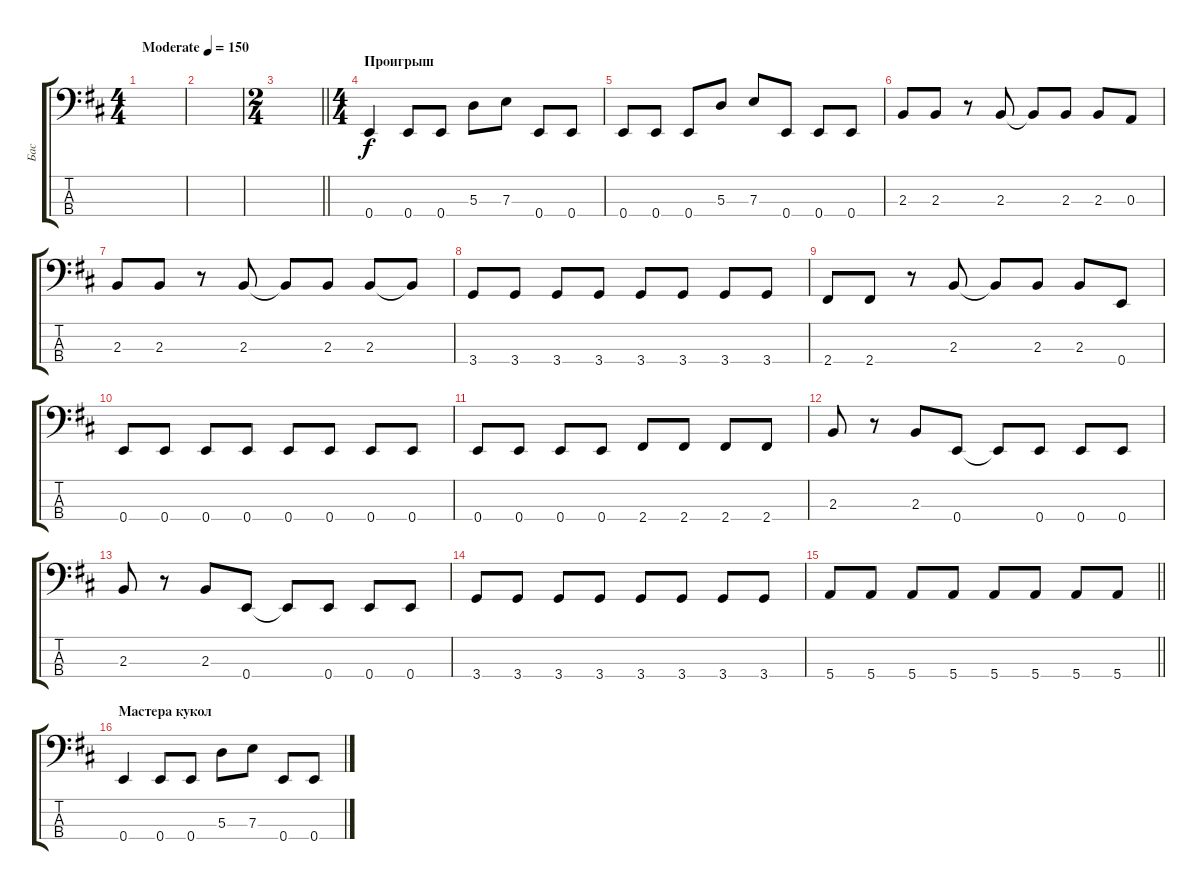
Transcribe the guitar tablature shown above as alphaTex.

\track ("Бас" "Бас") {instrument electricbassfinger}
\staff {score tabs}
\tuning (G2 D2 A1 E1) {hide}
\ts (4 4)
\section ("" "")
\tempo (150 "Moderate")
\clef f4
\ks bminor
|
|
\ts (2 4)
\barLineRight lightlight
|
\ts (4 4)
\section ("" "Проигрыш")
0.4.4 0.4.8 0.4.8 5.3.8 7.3.8 0.4.8 0.4.8 |
0.4.8 0.4.8 0.4.8 5.3.8 7.3.8 0.4.8 0.4.8 0.4.8 |
2.3.8 2.3.8 r.8 2.3.8 2.3{t}.8 2.3.8 2.3.8 0.3.8 |
2.3.8 2.3.8 r.8 2.3.8 2.3{t}.8 2.3.8 2.3.8 2.3{t}.8 |
3.4.8 3.4.8 3.4.8 3.4.8 3.4.8 3.4.8 3.4.8 3.4.8 |
2.4.8 2.4.8 r.8 2.3.8 2.3{t}.8 2.3.8 2.3.8 0.4.8 |
0.4.8 0.4.8 0.4.8 0.4.8 0.4.8 0.4.8 0.4.8 0.4.8 |
0.4.8 0.4.8 0.4.8 0.4.8 2.4.8 2.4.8 2.4.8 2.4.8 |
2.3.8 r.8 2.3.8 0.4.8 0.4{t}.8 0.4.8 0.4.8 0.4.8 |
2.3.8 r.8 2.3.8 0.4.8 0.4{t}.8 0.4.8 0.4.8 0.4.8 |
3.4.8 3.4.8 3.4.8 3.4.8 3.4.8 3.4.8 3.4.8 3.4.8 |
\barLineRight lightlight
5.4.8 5.4.8 5.4.8 5.4.8 5.4.8 5.4.8 5.4.8 5.4.8 |
\section ("" "Мастера кукол")
0.4.4 0.4.8 0.4.8 5.3.8 7.3.8 0.4.8 0.4.8
